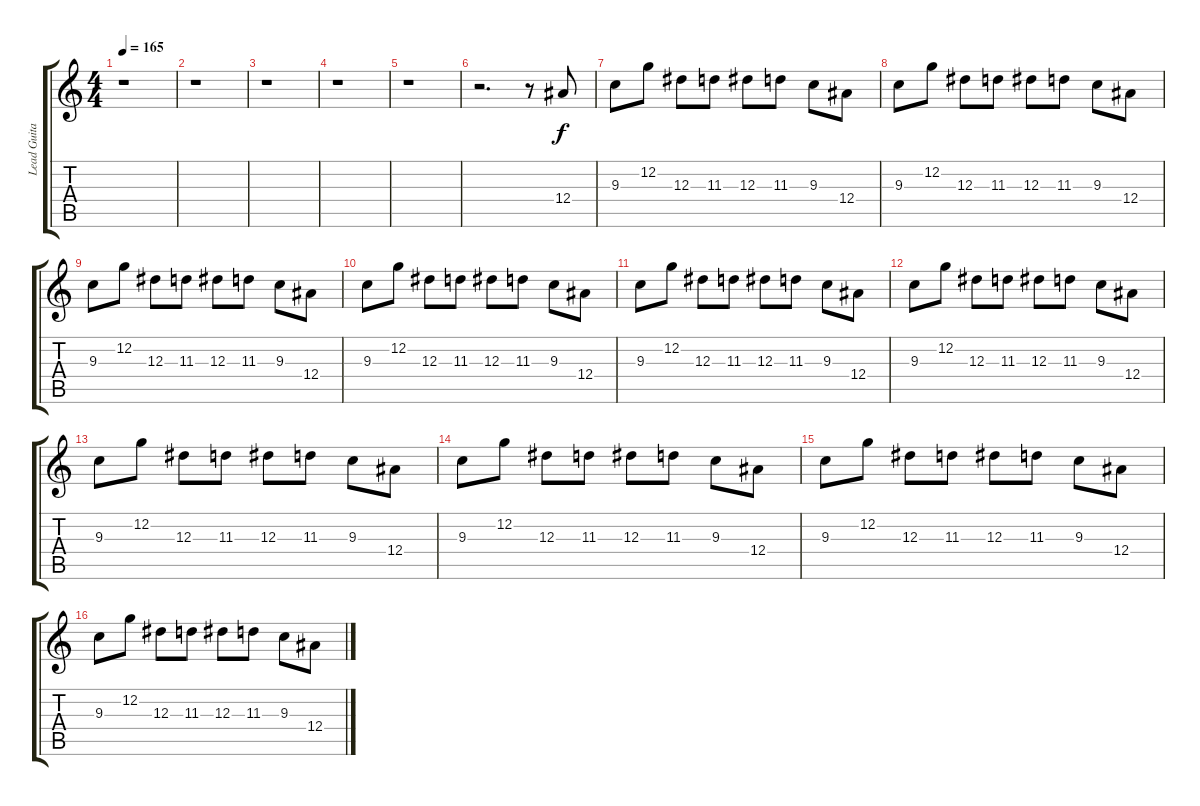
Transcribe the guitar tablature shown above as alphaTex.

\track ("Lead Guitar" "Lead Guita") {instrument distortionguitar}
\staff {score tabs}
\tuning (C4 G3 Eb3 Bb2 F2 C2) {hide}
\ts (4 4)
\tempo 165
\clef g2
\ks c
r.1{dy f} |
r.1 |
r.1 |
r.1 |
r.1 |
r.2{d} r.8 12.4.8 |
9.3.8 12.2.8 12.3.8 11.3.8 12.3.8 11.3.8 9.3.8 12.4.8 |
9.3.8 12.2.8 12.3.8 11.3.8 12.3.8 11.3.8 9.3.8 12.4.8 |
9.3.8 12.2.8 12.3.8 11.3.8 12.3.8 11.3.8 9.3.8 12.4.8 |
9.3.8 12.2.8 12.3.8 11.3.8 12.3.8 11.3.8 9.3.8 12.4.8 |
9.3.8 12.2.8 12.3.8 11.3.8 12.3.8 11.3.8 9.3.8 12.4.8 |
9.3.8 12.2.8 12.3.8 11.3.8 12.3.8 11.3.8 9.3.8 12.4.8 |
9.3.8 12.2.8 12.3.8 11.3.8 12.3.8 11.3.8 9.3.8 12.4.8 |
9.3.8 12.2.8 12.3.8 11.3.8 12.3.8 11.3.8 9.3.8 12.4.8 |
9.3.8 12.2.8 12.3.8 11.3.8 12.3.8 11.3.8 9.3.8 12.4.8 |
9.3.8 12.2.8 12.3.8 11.3.8 12.3.8 11.3.8 9.3.8 12.4.8
